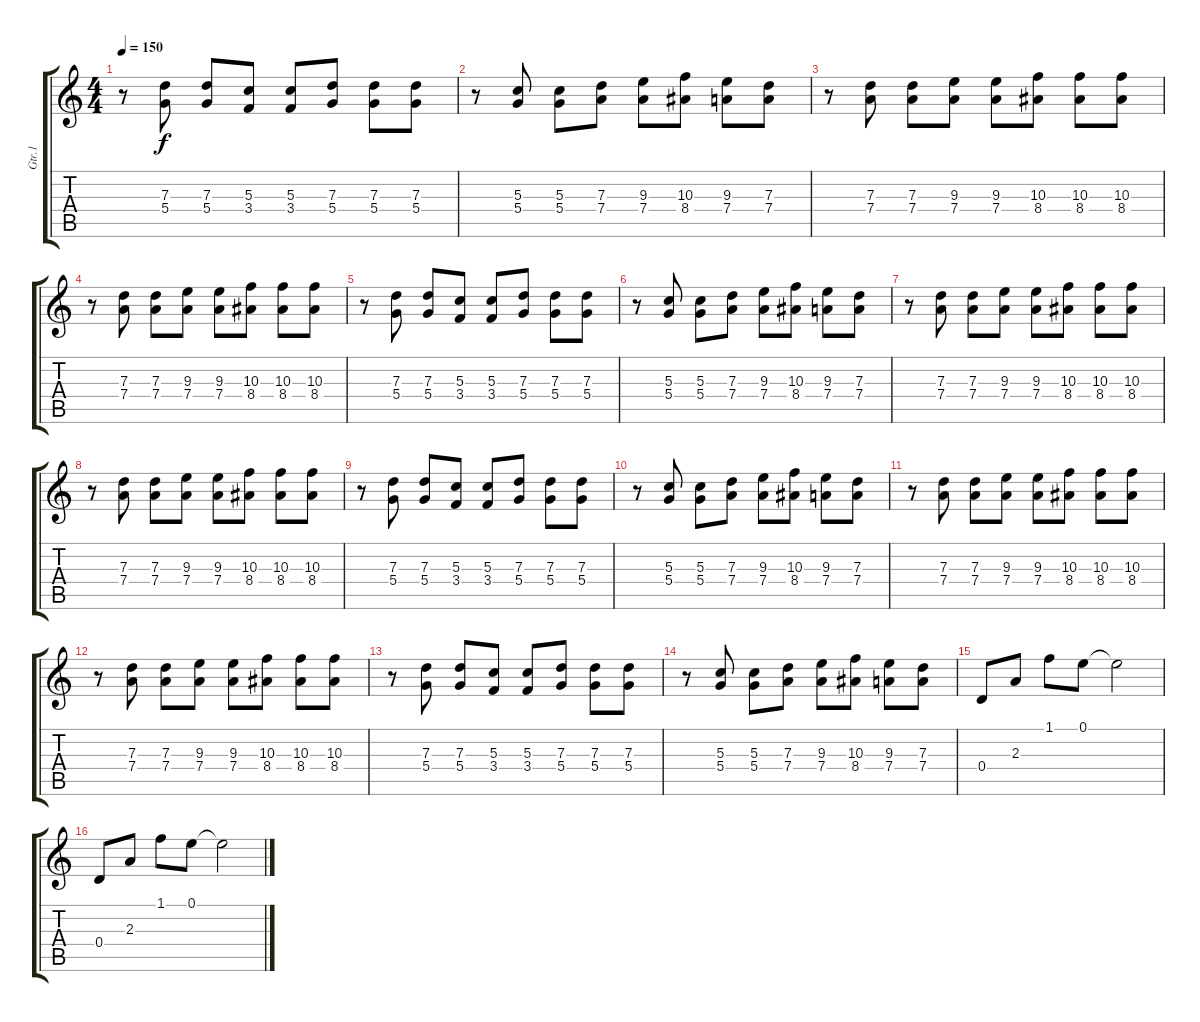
\track ("Gtr.1" "Gtr.1") {instrument distortionguitar}
\staff {score tabs}
\tuning (E4 B3 G3 D3 A2 E2) {hide}
\ts (4 4)
\tempo 150
\clef g2
\ks c
r.8{dy f} (7.3 5.4).8 (7.3 5.4).8 (5.3 3.4).8 (5.3 3.4).8 (7.3 5.4).8 (7.3 5.4).8 (7.3 5.4).8 |
r.8 (5.3 5.4).8 (5.3 5.4).8 (7.3 7.4).8 (9.3 7.4).8 (10.3 8.4).8 (9.3 7.4).8 (7.3 7.4).8 |
r.8 (7.3 7.4).8 (7.3 7.4).8 (9.3 7.4).8 (9.3 7.4).8 (10.3 8.4).8 (10.3 8.4).8 (10.3 8.4).8 |
r.8 (7.3 7.4).8 (7.3 7.4).8 (9.3 7.4).8 (9.3 7.4).8 (10.3 8.4).8 (10.3 8.4).8 (10.3 8.4).8 |
r.8 (7.3 5.4).8 (7.3 5.4).8 (5.3 3.4).8 (5.3 3.4).8 (7.3 5.4).8 (7.3 5.4).8 (7.3 5.4).8 |
r.8 (5.3 5.4).8 (5.3 5.4).8 (7.3 7.4).8 (9.3 7.4).8 (10.3 8.4).8 (9.3 7.4).8 (7.3 7.4).8 |
r.8 (7.3 7.4).8 (7.3 7.4).8 (9.3 7.4).8 (9.3 7.4).8 (10.3 8.4).8 (10.3 8.4).8 (10.3 8.4).8 |
r.8 (7.3 7.4).8 (7.3 7.4).8 (9.3 7.4).8 (9.3 7.4).8 (10.3 8.4).8 (10.3 8.4).8 (10.3 8.4).8 |
r.8 (7.3 5.4).8 (7.3 5.4).8 (5.3 3.4).8 (5.3 3.4).8 (7.3 5.4).8 (7.3 5.4).8 (7.3 5.4).8 |
r.8 (5.3 5.4).8 (5.3 5.4).8 (7.3 7.4).8 (9.3 7.4).8 (10.3 8.4).8 (9.3 7.4).8 (7.3 7.4).8 |
r.8 (7.3 7.4).8 (7.3 7.4).8 (9.3 7.4).8 (9.3 7.4).8 (10.3 8.4).8 (10.3 8.4).8 (10.3 8.4).8 |
r.8 (7.3 7.4).8 (7.3 7.4).8 (9.3 7.4).8 (9.3 7.4).8 (10.3 8.4).8 (10.3 8.4).8 (10.3 8.4).8 |
r.8 (7.3 5.4).8 (7.3 5.4).8 (5.3 3.4).8 (5.3 3.4).8 (7.3 5.4).8 (7.3 5.4).8 (7.3 5.4).8 |
r.8 (5.3 5.4).8 (5.3 5.4).8 (7.3 7.4).8 (9.3 7.4).8 (10.3 8.4).8 (9.3 7.4).8 (7.3 7.4).8 |
0.4.8{instrument acousticguitarsteel} 2.3.8 1.1.8 0.1.8 0.1{t}.2 |
0.4.8 2.3.8 1.1.8 0.1.8 0.1{t}.2
